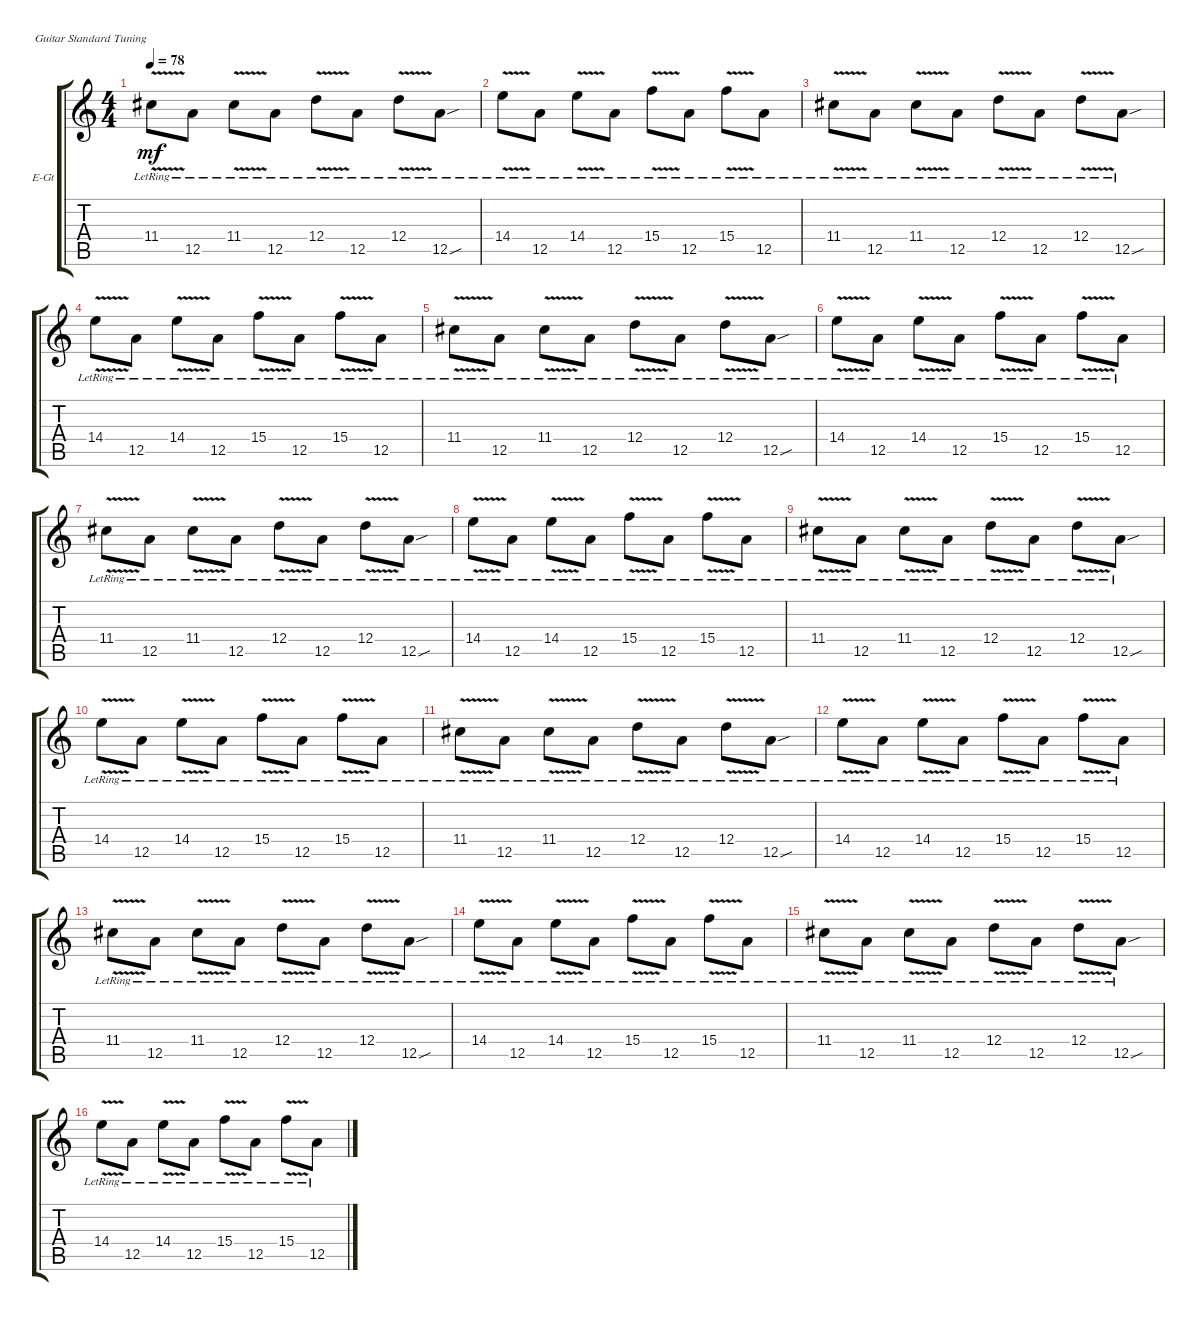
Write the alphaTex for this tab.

\defaultSystemsLayout 4
\bracketExtendMode groupsimilarinstruments
\firstSystemTrackNameOrientation horizontal
\otherSystemsTrackNameOrientation horizontal
\track ("Electric Guitar" "E-Gt") {instrument electricguitarclean}
\staff {score tabs}
\tuning (E4 B3 G3 D3 A2 E2)
\ts (4 4)
\tempo 78
\clef g2
\scale
0.333333
\ks c
11.4{v lr}.8{dy mf} 12.5{lr}.8 11.4{v lr}.8 12.5{lr}.8 12.4{v lr}.8 12.5{lr}.8 12.4{v lr}.8 12.5{sou lr}.8 |
\scale
0.333333 14.4{v lr}.8 12.5{lr}.8 14.4{v lr}.8 12.5{lr}.8 15.4{v lr}.8 12.5{lr}.8 15.4{v lr}.8 12.5{lr}.8 |
\scale
0.333333 11.4{v lr}.8 12.5{lr}.8 11.4{v lr}.8 12.5{lr}.8 12.4{v lr}.8 12.5{lr}.8 12.4{v lr}.8 12.5{sou lr}.8 |
\scale
0.333333 14.4{v lr}.8 12.5{lr}.8 14.4{v lr}.8 12.5{lr}.8 15.4{v lr}.8 12.5{lr}.8 15.4{v lr}.8 12.5{lr}.8 |
\scale
0.333333 11.4{v lr}.8 12.5{lr}.8 11.4{v lr}.8 12.5{lr}.8 12.4{v lr}.8 12.5{lr}.8 12.4{v lr}.8 12.5{sou lr}.8 |
\scale
0.333333 14.4{v lr}.8 12.5{lr}.8 14.4{v lr}.8 12.5{lr}.8 15.4{v lr}.8 12.5{lr}.8 15.4{v lr}.8 12.5{lr}.8 |
\scale
0.333333 11.4{v lr}.8 12.5{lr}.8 11.4{v lr}.8 12.5{lr}.8 12.4{v lr}.8 12.5{lr}.8 12.4{v lr}.8 12.5{sou lr}.8 |
\scale
0.333333 14.4{v lr}.8 12.5{lr}.8 14.4{v lr}.8 12.5{lr}.8 15.4{v lr}.8 12.5{lr}.8 15.4{v lr}.8 12.5{lr}.8 |
\scale
0.333333 11.4{v lr}.8 12.5{lr}.8 11.4{v lr}.8 12.5{lr}.8 12.4{v lr}.8 12.5{lr}.8 12.4{v lr}.8 12.5{sou lr}.8 |
14.4{v lr}.8 12.5{lr}.8 14.4{v lr}.8 12.5{lr}.8 15.4{v lr}.8 12.5{lr}.8 15.4{v lr}.8 12.5{lr}.8 |
11.4{v lr}.8 12.5{lr}.8 11.4{v lr}.8 12.5{lr}.8 12.4{v lr}.8 12.5{lr}.8 12.4{v lr}.8 12.5{sou lr}.8 |
14.4{v lr}.8 12.5{lr}.8 14.4{v lr}.8 12.5{lr}.8 15.4{v lr}.8 12.5{lr}.8 15.4{v lr}.8 12.5{lr}.8 |
11.4{v lr}.8 12.5{lr}.8 11.4{v lr}.8 12.5{lr}.8 12.4{v lr}.8 12.5{lr}.8 12.4{v lr}.8 12.5{sou lr}.8 |
14.4{v lr}.8 12.5{lr}.8 14.4{v lr}.8 12.5{lr}.8 15.4{v lr}.8 12.5{lr}.8 15.4{v lr}.8 12.5{lr}.8 |
11.4{v lr}.8 12.5{lr}.8 11.4{v lr}.8 12.5{lr}.8 12.4{v lr}.8 12.5{lr}.8 12.4{v lr}.8 12.5{sou lr}.8 |
14.4{v lr}.8 12.5{lr}.8 14.4{v lr}.8 12.5{lr}.8 15.4{v lr}.8 12.5{lr}.8 15.4{v lr}.8 12.5{lr}.8
